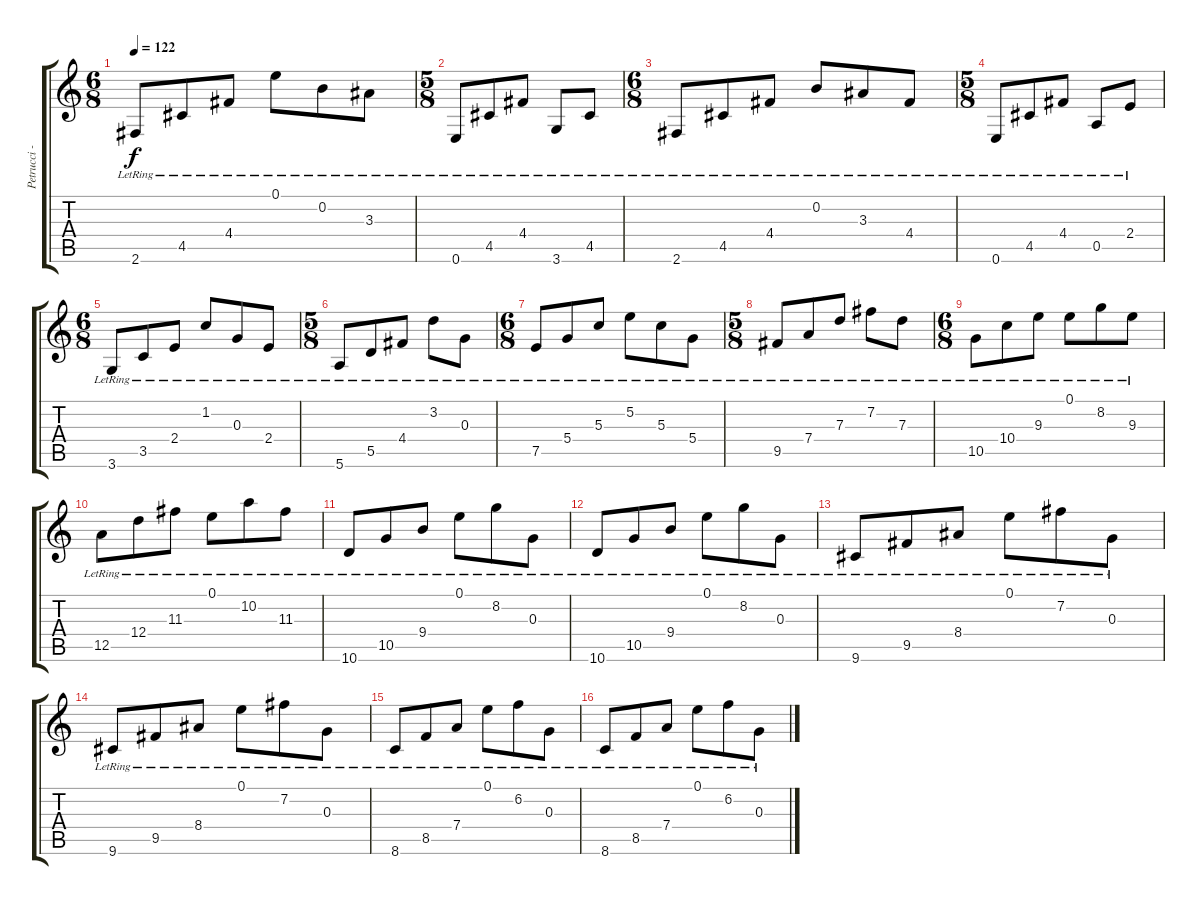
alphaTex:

\track ("Petrucci - Nylon Acoustic" "Petrucci -") {instrument acousticguitarnylon}
\staff {score tabs}
\tuning (E4 B3 G3 D3 A2 E2) {hide}
\ts (6 8)
\tempo 122
\clef g2
\ks c
2.6{lr}.8{dy f} 4.5{lr}.8 4.4{lr}.8 0.1{lr}.8 0.2{lr}.8 3.3{lr}.8 |
\ts (5 8)
0.6{lr}.8 4.5{lr}.8 4.4{lr}.8 3.6{lr}.8 4.5{lr}.8 |
\ts (6 8)
2.6{lr}.8 4.5{lr}.8 4.4{lr}.8 0.2{lr}.8 3.3{lr}.8 4.4{lr}.8 |
\ts (5 8)
0.6{lr}.8 4.5{lr}.8 4.4{lr}.8 0.5{lr}.8 2.4{lr}.8 |
\ts (6 8)
3.6{lr}.8 3.5{lr}.8 2.4{lr}.8 1.2{lr}.8 0.3{lr}.8 2.4{lr}.8 |
\ts (5 8)
5.6{lr}.8 5.5{lr}.8 4.4{lr}.8 3.2{lr}.8 0.3{lr}.8 |
\ts (6 8)
7.5{lr}.8 5.4{lr}.8 5.3{lr}.8 5.2{lr}.8 5.3{lr}.8 5.4{lr}.8 |
\ts (5 8)
9.5{lr}.8 7.4{lr}.8 7.3{lr}.8 7.2{lr}.8 7.3{lr}.8 |
\ts (6 8)
10.5{lr}.8 10.4{lr}.8 9.3{lr}.8 0.1{lr}.8 8.2{lr}.8 9.3{lr}.8 |
12.5{lr}.8 12.4{lr}.8 11.3{lr}.8 0.1{lr}.8 10.2{lr}.8 11.3{lr}.8 |
10.6{lr}.8 10.5{lr}.8 9.4{lr}.8 0.1{lr}.8 8.2{lr}.8 0.3{lr}.8 |
10.6{lr}.8 10.5{lr}.8 9.4{lr}.8 0.1{lr}.8 8.2{lr}.8 0.3{lr}.8 |
9.6{lr}.8 9.5{lr}.8 8.4{lr}.8 0.1{lr}.8 7.2{lr}.8 0.3{lr}.8 |
9.6{lr}.8 9.5{lr}.8 8.4{lr}.8 0.1{lr}.8 7.2{lr}.8 0.3{lr}.8 |
8.6{lr}.8 8.5{lr}.8 7.4{lr}.8 0.1{lr}.8 6.2{lr}.8 0.3{lr}.8 |
8.6{lr}.8 8.5{lr}.8 7.4{lr}.8 0.1{lr}.8 6.2{lr}.8 0.3{lr}.8
